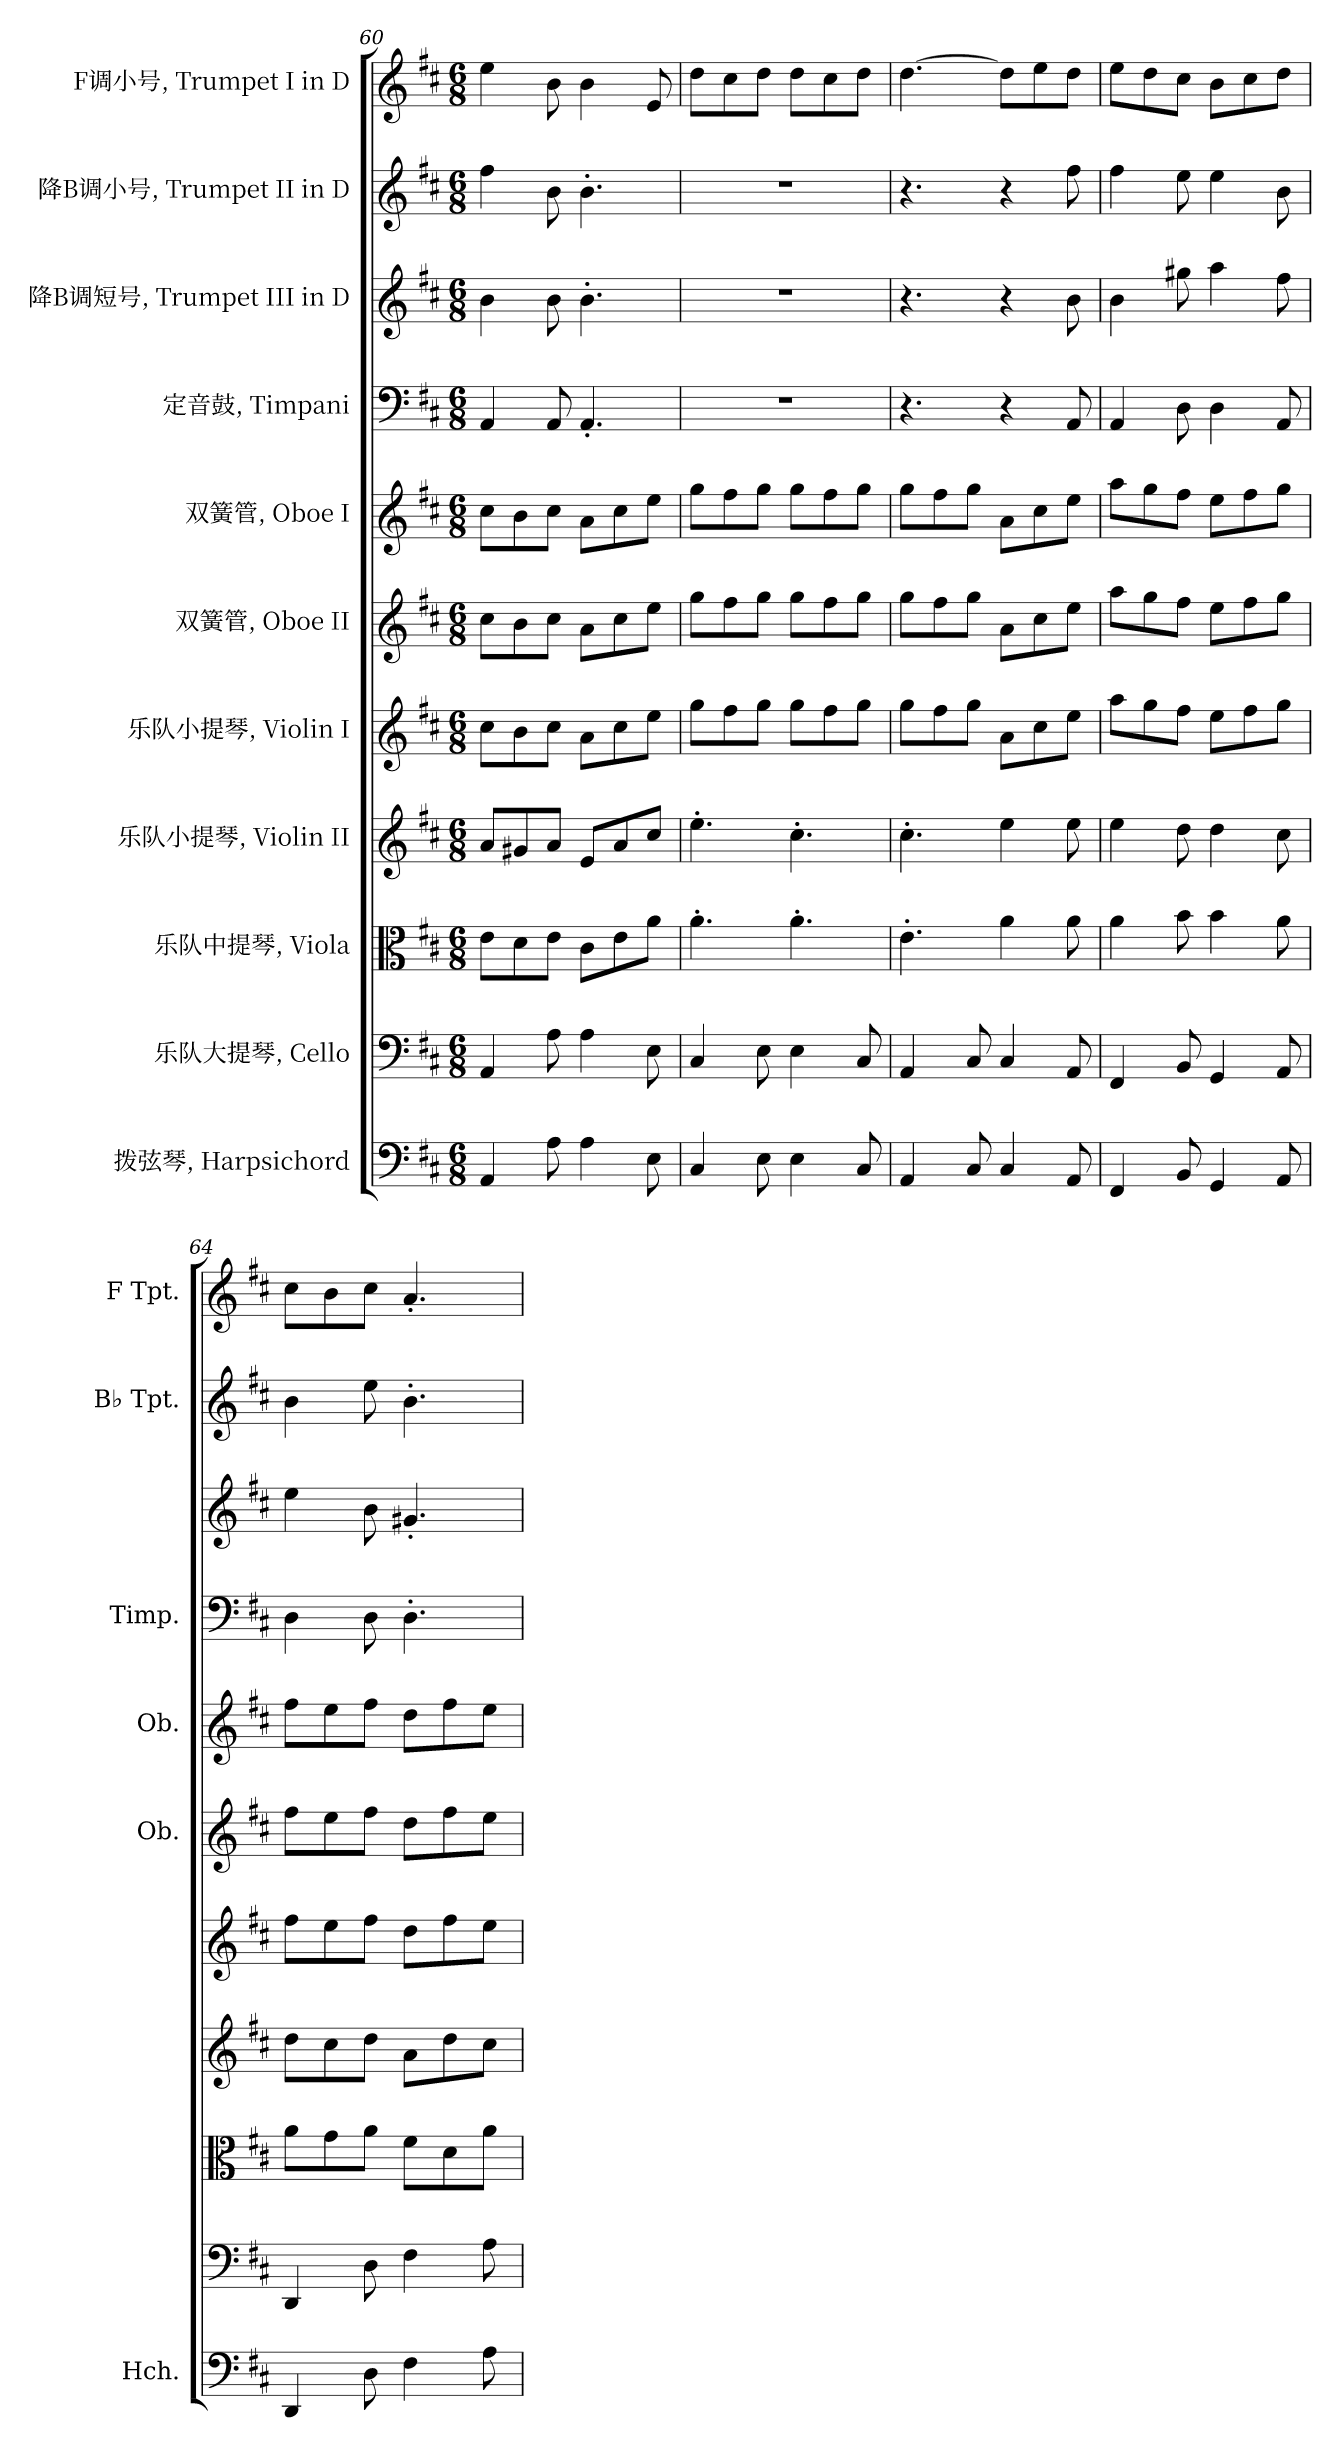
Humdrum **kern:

**kern	**kern	**kern	**kern	**kern	**kern	**kern	**kern	**kern	**kern	**kern
*part11	*part10	*part9	*part8	*part7	*part6	*part5	*part4	*part3	*part2	*part1
*staff11	*staff10	*staff9	*staff8	*staff7	*staff6	*staff5	*staff4	*staff3	*staff2	*staff1
*I"拨弦琴, Harpsichord	*I"乐队大提琴, Cello	*I"乐队中提琴, Viola	*I"乐队小提琴, Violin II	*I"乐队小提琴, Violin I	*I"双簧管, Oboe II	*I"双簧管, Oboe I	*I"定音鼓, Timpani	*I"降B调短号, Trumpet III in D	*I"降B调小号, Trumpet II in D	*I"F调小号, Trumpet I in D
*I'Hch.	*	*	*	*	*I'Ob.	*I'Ob.	*I'Timp.	*	*I'B♭ Tpt.	*I'F Tpt.
!!LO:PB:g=z
*clefF4	*clefF4	*clefC3	*clefG2	*clefG2	*clefG2	*clefG2	*clefF4	*clefG2	*clefG2	*clefG2
*	*	*	*	*	*	*	*	*ITrd1c2	*ITrd1c2	*ITrd-3c-5
*k[f#c#]	*k[f#c#]	*k[f#c#]	*k[f#c#]	*k[f#c#]	*k[f#c#]	*k[f#c#]	*k[f#c#]	*k[]	*k[]	*k[f#]
*M6/8	*M6/8	*M6/8	*M6/8	*M6/8	*M6/8	*M6/8	*M6/8	*M6/8	*M6/8	*M6/8
=60	=60	=60	=60	=60	=60	=60	=60	=60	=60	=60
4AA/	4AA/	8e\L	8a/L	8cc#\L	8cc#\L	8cc#\L	4AA/	4a\	4ee\	4aa\
.	.	8d\	8g#X/	8b\	8b\	8b\	.	.	.	.
8A\	8A\	8e\J	8a/J	8cc#\J	8cc#\J	8cc#\J	8AA/	8a\	8a\	8ee\
4A\	4A\	8c#\L	8e/L	8a\L	8a\L	8a\L	4.AA'/	4.a'\	4.a'\	4ee\
.	.	8e\	8a/	8cc#\	8cc#\	8cc#\	.	.	.	.
8E\	8E\	8a\J	8cc#/J	8ee\J	8ee\J	8ee\J	.	.	.	8a/
=61	=61	=61	=61	=61	=61	=61	=61	=61	=61	=61
4C#/	4C#/	4.a'\	4.ee'\	8gg\L	8gg\L	8gg\L	2.r	2.r	2.r	8gg\L
.	.	.	.	8ff#\	8ff#\	8ff#\	.	.	.	8ff#\
8E\	8E\	.	.	8gg\J	8gg\J	8gg\J	.	.	.	8gg\J
4E\	4E\	4.a'\	4.cc#'\	8gg\L	8gg\L	8gg\L	.	.	.	8gg\L
.	.	.	.	8ff#\	8ff#\	8ff#\	.	.	.	8ff#\
8C#/	8C#/	.	.	8gg\J	8gg\J	8gg\J	.	.	.	8gg\J
=62	=62	=62	=62	=62	=62	=62	=62	=62	=62	=62
4AA/	4AA/	4.e'\	4.cc#'\	8gg\L	8gg\L	8gg\L	4.r	4.r	4.r	[4.gg\
.	.	.	.	8ff#\	8ff#\	8ff#\	.	.	.	.
8C#/	8C#/	.	.	8gg\J	8gg\J	8gg\J	.	.	.	.
4C#/	4C#/	4a\	4ee\	8a\L	8a\L	8a\L	4r	4r	4r	8gg\L]
.	.	.	.	8cc#\	8cc#\	8cc#\	.	.	.	8aa\
8AA/	8AA/	8a\	8ee\	8ee\J	8ee\J	8ee\J	8AA/	8a\	8ee\	8gg\J
=63	=63	=63	=63	=63	=63	=63	=63	=63	=63	=63
4FF#/	4FF#/	4a\	4ee\	8aa\L	8aa\L	8aa\L	4AA/	4a\	4ee\	8aa\L
.	.	.	.	8gg\	8gg\	8gg\	.	.	.	8gg\
8BB/	8BB/	8b\	8dd\	8ff#\J	8ff#\J	8ff#\J	8D\	8ff#X\	8dd\	8ff#\J
4GG/	4GG/	4b\	4dd\	8ee\L	8ee\L	8ee\L	4D\	4gg\	4dd\	8ee\L
.	.	.	.	8ff#\	8ff#\	8ff#\	.	.	.	8ff#\
8AA/	8AA/	8a\	8cc#\	8gg\J	8gg\J	8gg\J	8AA/	8ee\	8a\	8gg\J
=64	=64	=64	=64	=64	=64	=64	=64	=64	=64	=64
4DD/	4DD/	8a\L	8dd\L	8ff#\L	8ff#\L	8ff#\L	4D\	4dd\	4a\	8ff#\L
.	.	8g\	8cc#\	8ee\	8ee\	8ee\	.	.	.	8ee\
8D\	8D\	8a\J	8dd\J	8ff#\J	8ff#\J	8ff#\J	8D\	8a\	8dd\	8ff#\J
4F#\	4F#\	8f#\L	8a\L	8dd\L	8dd\L	8dd\L	4.D'\	4.f#X'/	4.a'\	4.dd'/
.	.	8d\	8dd\	8ff#\	8ff#\	8ff#\	.	.	.	.
8A\	8A\	8a\J	8cc#\J	8ee\J	8ee\J	8ee\J	.	.	.	.
=	=	=	=	=	=	=	=	=	=	=
*-	*-	*-	*-	*-	*-	*-	*-	*-	*-	*-
